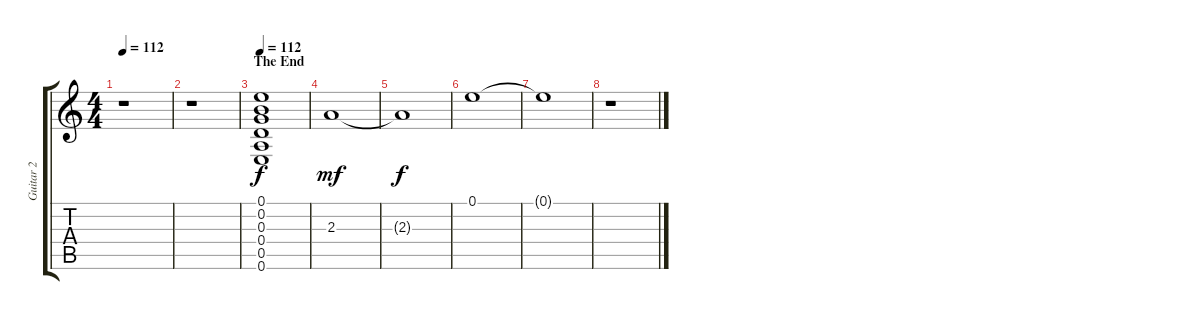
\track ("Guitar 2" "Guitar 2") {instrument overdrivenguitar}
\staff {score tabs}
\tuning (E4 B3 G3 D3 A2 E2) {hide}
\ts (4 4)
\tempo 112
\clef g2
\ks c
r.1{dy f} |
r.1 |
\section ("" "The End")
\tempo 112
(0.1 0.2 0.3 0.4 0.5 0.6).1{volume 16 balance 8 instrument gunshot} |
2.3.1{dy mf instrument seashore} |
2.3{t}.1{dy f} |
0.1.1 |
0.1{t}.1 |
r.1
